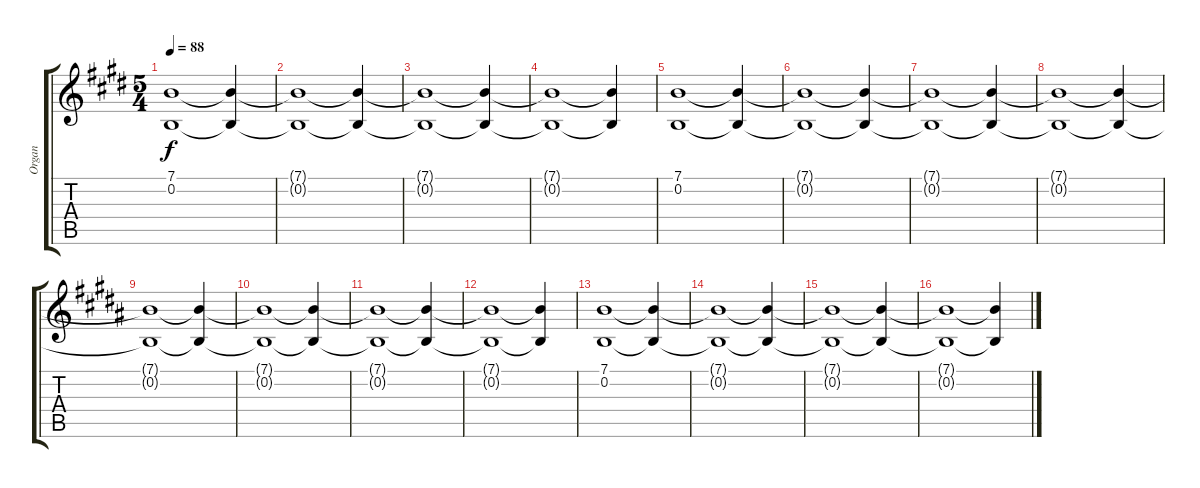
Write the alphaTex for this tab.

\track ("Organ" "Organ") {instrument rockorgan}
\staff {score tabs}
\tuning (E4 B3 G3 D3 A2 E2) {hide}
\ts (5 4)
\tempo 88
\clef g2
\ks e
(7.1{t} 0.2{t}).1{dy f} (7.1{t} 0.2{t}).4 |
(7.1{t} 0.2{t}).1 (7.1{t} 0.2{t}).4 |
(7.1{t} 0.2{t}).1 (7.1{t} 0.2{t}).4 |
(7.1{t} 0.2{t}).1 (7.1{t} 0.2{t}).4 |
(7.1 0.2).1 (7.1{t} 0.2{t}).4 |
(7.1{t} 0.2{t}).1 (7.1{t} 0.2{t}).4 |
(7.1{t} 0.2{t}).1 (7.1{t} 0.2{t}).4 |
(7.1{t} 0.2{t}).1 (7.1{t} 0.2{t}).4 |
\ks b
(7.1{t} 0.2{t}).1 (7.1{t} 0.2{t}).4 |
(7.1{t} 0.2{t}).1 (7.1{t} 0.2{t}).4 |
(7.1{t} 0.2{t}).1 (7.1{t} 0.2{t}).4 |
(7.1{t} 0.2{t}).1 (7.1{t} 0.2{t}).4 |
(7.1 0.2).1 (7.1{t} 0.2{t}).4 |
(7.1{t} 0.2{t}).1 (7.1{t} 0.2{t}).4 |
(7.1{t} 0.2{t}).1 (7.1{t} 0.2{t}).4 |
(7.1{t} 0.2{t}).1 (7.1{t} 0.2{t}).4
